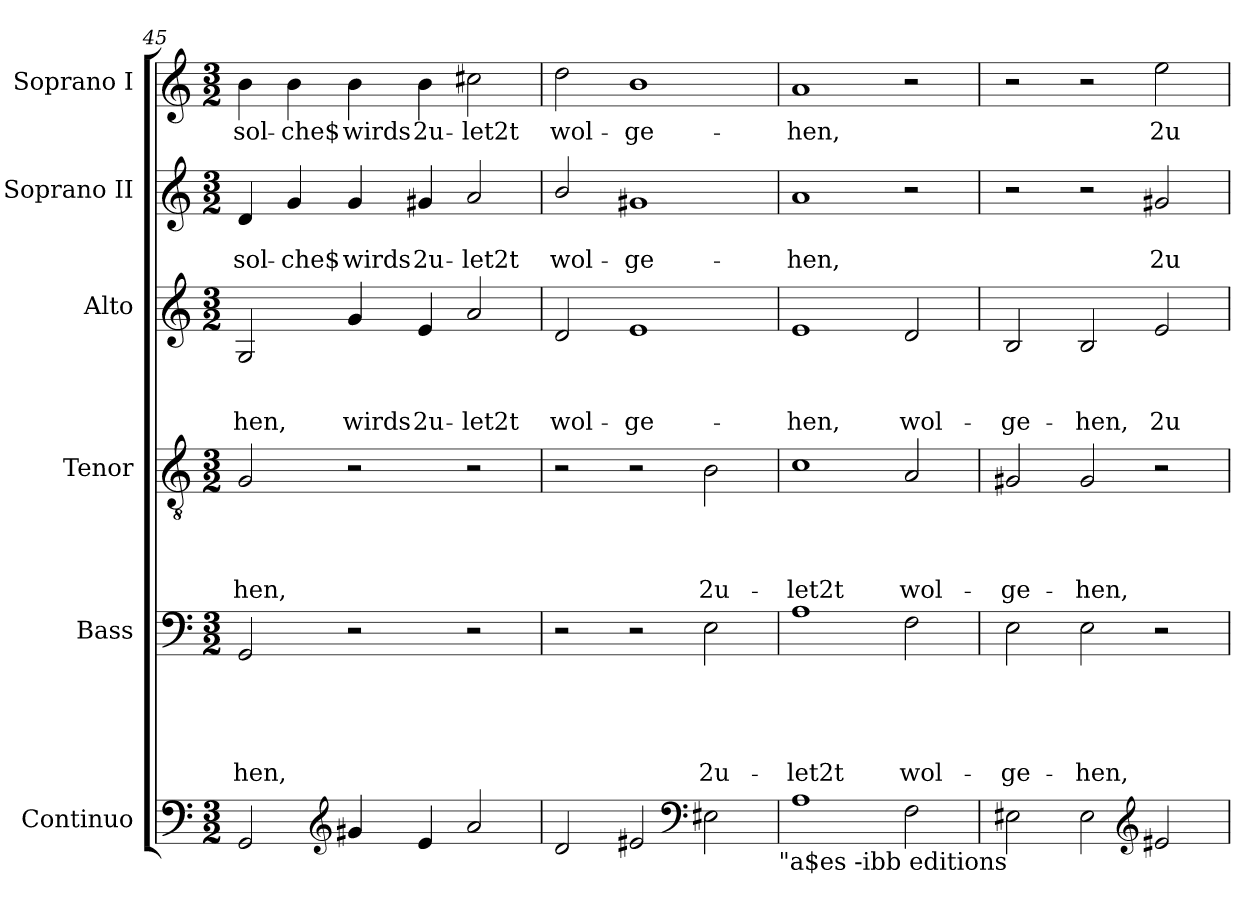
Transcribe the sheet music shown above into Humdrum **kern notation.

**kern	**kern	**text	**text	**text	**text	**text	**kern	**text	**text	**text	**text	**kern	**text	**text	**text	**kern	**text	**text	**kern	**text
*part6	*part5	*part5	*part5	*part5	*part5	*part5	*part4	*part4	*part4	*part4	*part4	*part3	*part3	*part3	*part3	*part2	*part2	*part2	*part1	*part1
*staff6	*staff5	*staff5	*staff5	*staff5	*staff5	*staff5	*staff4	*staff4	*staff4	*staff4	*staff4	*staff3	*staff3	*staff3	*staff3	*staff2	*staff2	*staff2	*staff1	*staff1
*I"Continuo	*I"Bass	*	*	*	*	*	*I"Tenor	*	*	*	*	*I"Alto	*	*	*	*I"Soprano II	*	*	*I"Soprano I	*
*	*I'B	*	*	*	*	*	*I'T	*	*	*	*	*I'A	*	*	*	*I'S II	*	*	*I'S I	*
*clefF4	*clefF4	*	*	*	*	*	*clefGv2	*	*	*	*	*clefG2	*	*	*	*clefG2	*	*	*clefG2	*
*k[]	*k[]	*	*	*	*	*	*k[]	*	*	*	*	*k[]	*	*	*	*k[]	*	*	*k[]	*
*C:	*C:	*	*	*	*	*	*C:	*	*	*	*	*C:	*	*	*	*C:	*	*	*C:	*
*M3/2	*M3/2	*	*	*	*	*	*M3/2	*	*	*	*	*M3/2	*	*	*	*M3/2	*	*	*M3/2	*
=45	=45	=45	=45	=45	=45	=45	=45	=45	=45	=45	=45	=45	=45	=45	=45	=45	=45	=45	=45	=45
!	!	!	!	!	!	!LO:LY:b	!	!	!	!	!LO:LY:b	!	!	!	!LO:LY:b	!	!	!LO:LY:b	!	!LO:LY:b
2GG/	2GG/	.	.	.	.	-hen,	2G/	.	.	.	-hen,	2G/	.	.	-hen,	4d/	.	sol-	4b\	sol-
!	!	!	!	!	!	!	!	!	!	!	!	!	!	!	!	!	!	!LO:LY:b	!	!LO:LY:b
.	.	.	.	.	.	.	.	.	.	.	.	.	.	.	.	4g/	.	-che$	4b\	-che$
*clefG2	*	*	*	*	*	*	*	*	*	*	*	*	*	*	*	*	*	*	*	*
!	!	!	!	!	!	!	!	!	!	!	!	!	!	!	!LO:LY:b	!	!	!LO:LY:b	!	!LO:LY:b
4g#/	2r	.	.	.	.	.	2r	.	.	.	.	4g/	.	.	wirds	4g/	.	wirds	4b\	wirds
!	!	!	!	!	!	!	!	!	!	!	!	!	!	!	!LO:LY:b	!	!	!LO:LY:b	!	!LO:LY:b
4e/	.	.	.	.	.	.	.	.	.	.	.	4e/	.	.	2u-	4g#X/	.	2u-	4b\	2u-
!	!	!	!	!	!	!	!	!	!	!	!	!	!	!	!LO:LY:b	!	!	!LO:LY:b	!	!LO:LY:b
2a/	2r	.	.	.	.	.	2r	.	.	.	.	2a/	.	.	-let2t	2a/	.	-let2t	2cc#X\	-let2t
!!LO:LB:g=z
=46	=46	=46	=46	=46	=46	=46	=46	=46	=46	=46	=46	=46	=46	=46	=46	=46	=46	=46	=46	=46
!	!	!	!	!	!	!	!	!	!	!	!	!	!	!	!LO:LY:b	!	!	!LO:LY:b	!	!LO:LY:b
2d>/	2r	.	.	.	.	.	2r	.	.	.	.	2d/	.	.	wol-	2b/	.	wol-	2dd\	wol-
!	!	!	!	!	!	!	!	!	!	!	!	!	!	!	!LO:LY:b	!	!	!LO:LY:b	!	!LO:LY:b
2e#/	2r	.	.	.	.	.	2r	.	.	.	.	1e	.	.	-ge-	1g#X	.	-ge-	1b	-ge-
*clefF4	*	*	*	*	*	*	*	*	*	*	*	*	*	*	*	*	*	*	*	*
!	!	!	!	!	!	!LO:LY:b	!	!	!	!	!LO:LY:b	!	!	!	!	!	!	!	!	!
2E#\	2E\	.	.	.	.	2u-	2B\	.	.	.	2u-	.	.	.	.	.	.	.	.	.
!LO:TX:b:t="a$es -ibb editions	!	!	!	!	!	!	!	!	!	!	!	!	!	!	!	!	!	!	!	!
=47	=47	=47	=47	=47	=47	=47	=47	=47	=47	=47	=47	=47	=47	=47	=47	=47	=47	=47	=47	=47
!	!	!	!	!	!	!LO:LY:b	!	!	!	!	!LO:LY:b	!	!	!	!LO:LY:b	!	!	!LO:LY:b	!	!LO:LY:b
1A	1A	.	.	.	.	-let2t	1c	.	.	.	-let2t	1e	.	.	-hen,	1a	.	-hen,	1a	-hen,
!	!	!	!	!	!	!LO:LY:b	!	!	!	!	!LO:LY:b	!	!	!	!LO:LY:b	!	!	!	!	!
2F>\	2F\	.	.	.	.	wol-	2A/	.	.	.	wol-	2d/	.	.	wol-	2r	.	.	2r	.
=48	=48	=48	=48	=48	=48	=48	=48	=48	=48	=48	=48	=48	=48	=48	=48	=48	=48	=48	=48	=48
!	!	!	!	!	!	!LO:LY:b	!	!	!	!	!LO:LY:b	!	!	!	!LO:LY:b	!	!	!	!	!
2E#\	2E\	.	.	.	.	-ge-	2G#X/	.	.	.	-ge-	2B/	.	.	-ge-	2r	.	.	2r	.
!	!	!	!	!	!	!LO:LY:b	!	!	!	!	!LO:LY:b	!	!	!	!LO:LY:b	!	!	!	!	!
2E#\	2E\	.	.	.	.	-hen,	2G#/	.	.	.	-hen,	2B/	.	.	-hen,	2r	.	.	2r	.
*clefG2	*	*	*	*	*	*	*	*	*	*	*	*	*	*	*	*	*	*	*	*
!	!	!	!	!	!	!	!	!	!	!	!	!	!	!	!LO:LY:b	!	!	!LO:LY:b	!	!LO:LY:b
2e#/	2r	.	.	.	.	.	2r	.	.	.	.	2e/	.	.	2u-	2g#X/	.	2u-	2ee\	2u-
=	=	=	=	=	=	=	=	=	=	=	=	=	=	=	=	=	=	=	=	=
*-	*-	*-	*-	*-	*-	*-	*-	*-	*-	*-	*-	*-	*-	*-	*-	*-	*-	*-	*-	*-
